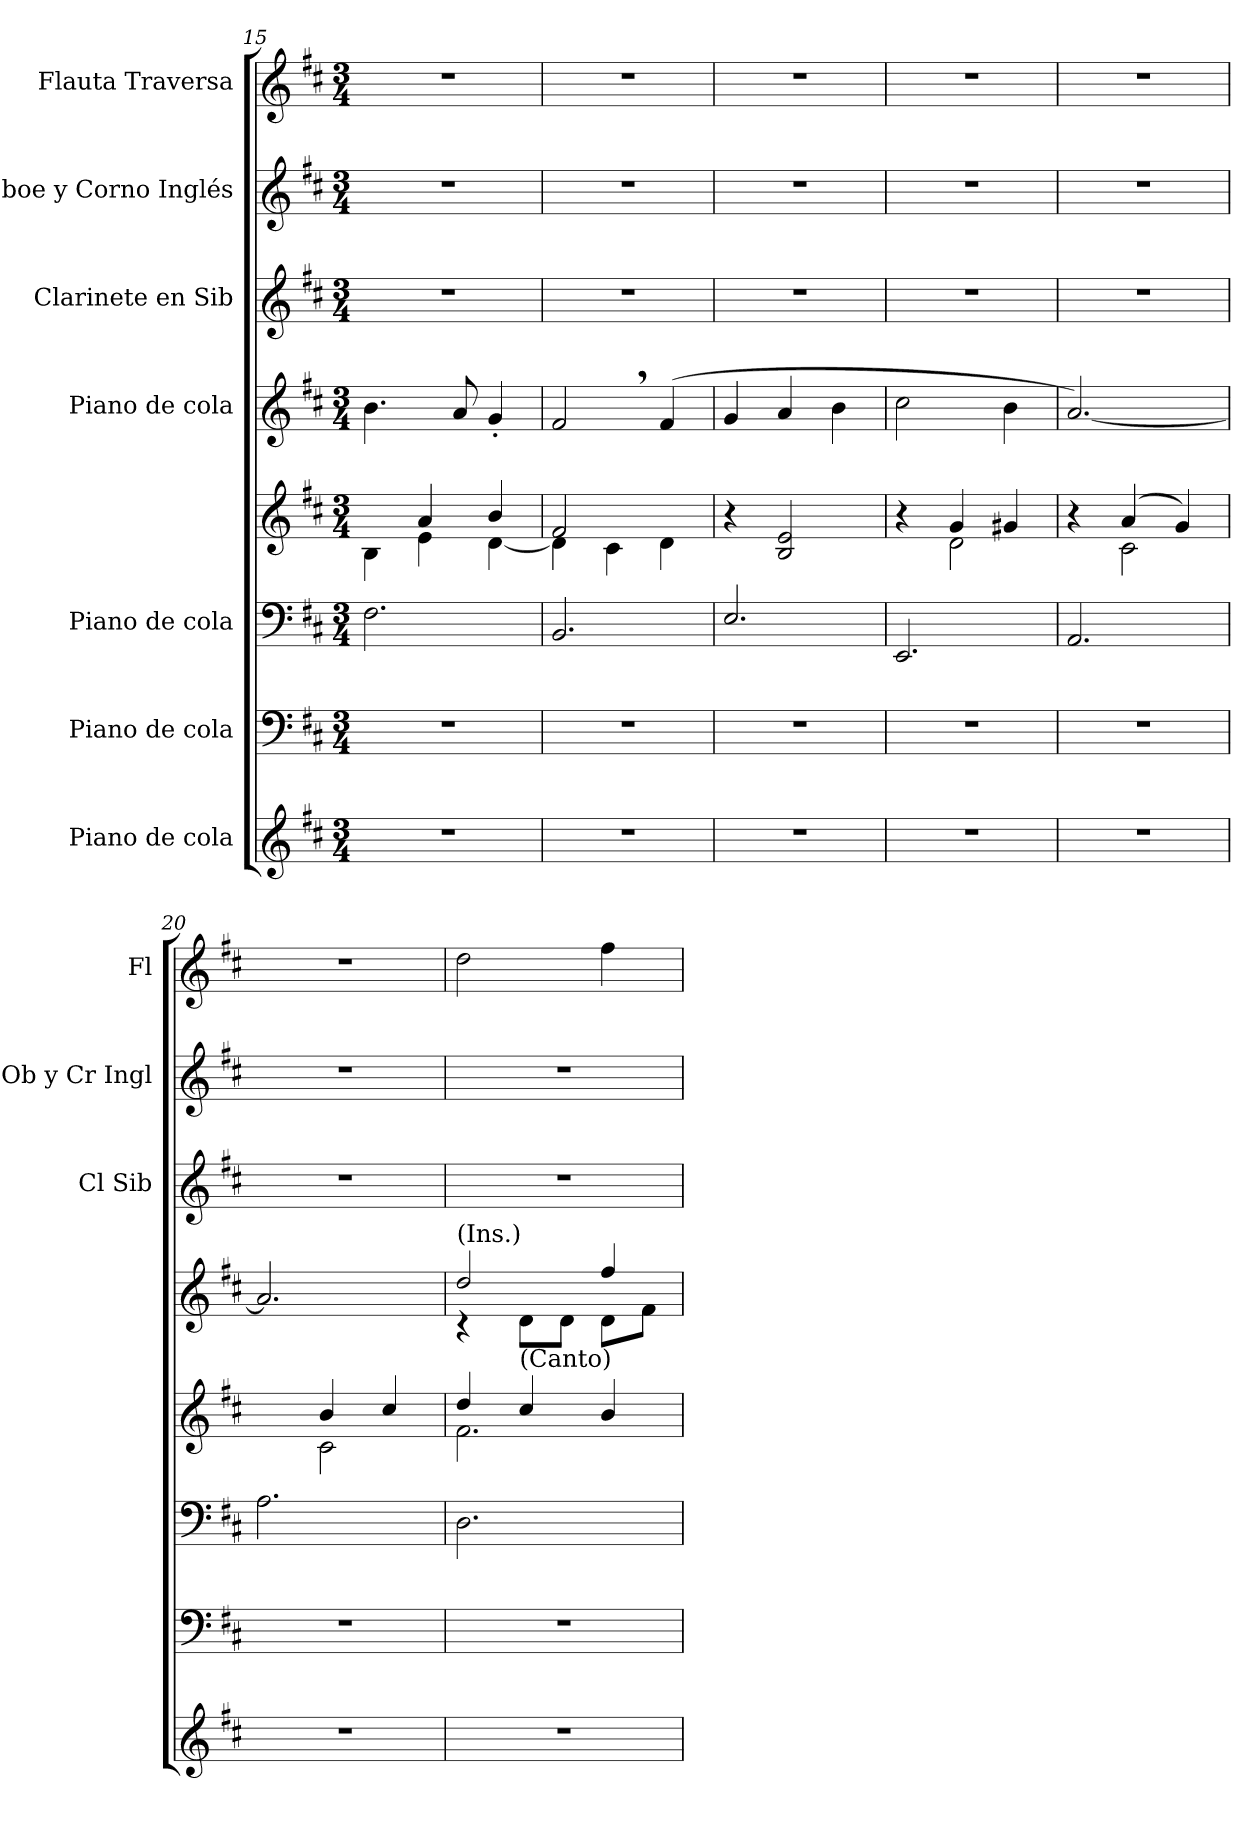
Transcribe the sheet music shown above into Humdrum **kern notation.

**kern	**kern	**kern	**kern	**kern	**kern	**kern	**kern
*part7	*part6	*part5	*part5	*part4	*part3	*part2	*part1
*staff8	*staff7	*staff6	*staff5	*staff4	*staff3	*staff2	*staff1
*I"Piano de cola	*I"Piano de cola	*I"Piano de cola	*	*I"Piano de cola	*I"Clarinete en Sib	*I"Oboe y Corno Inglés	*I"Flauta Traversa
*	*	*	*	*	*I'Cl Sib	*I'Ob y Cr Ingl	*I'Fl
*clefG2	*clefF4	*clefF4	*clefG2	*clefG2	*clefG2	*clefG2	*clefG2
*k[f#c#]	*k[f#c#]	*k[f#c#]	*k[f#c#]	*k[f#c#]	*k[f#c#]	*k[f#c#]	*k[f#c#]
*M3/4	*M3/4	*M3/4	*M3/4	*M3/4	*M3/4	*M3/4	*M3/4
=15	=15	=15	=15	=15	=15	=15	=15
*	*	*	*^	*	*	*	*
2.r	2.r	2.F#\	4ryy	4B\	4.b\	2.r	2.r	2.r
.	.	.	4a/	4e\	.	.	.	.
.	.	.	.	.	8a/	.	.	.
.	.	.	4b/	[4d\	4g'/	.	.	.
=16	=16	=16	=16	=16	=16	=16	=16	=16
2.r	2.r	2.BB/	2f#/	4d\]	2f#,/	2.r	2.r	2.r
.	.	.	.	4c#\	.	.	.	.
.	.	.	4ryy	4d\	(>4f#/	.	.	.
*	*	*	*v	*v	*	*	*	*
=17	=17	=17	=17	=17	=17	=17	=17
2.r	2.r	2.E/	4r	4g/	2.r	2.r	2.r
.	.	.	2B/ 2e/	4a/	.	.	.
.	.	.	.	4b\	.	.	.
=18	=18	=18	=18	=18	=18	=18	=18
*	*	*	*^	*	*	*	*
2.r	2.r	2.EE/	4ryy	4r	2cc#\	2.r	2.r	2.r
.	.	.	4g/	2d\	.	.	.	.
.	.	.	4g#X/	.	4b\	.	.	.
=19	=19	=19	=19	=19	=19	=19	=19	=19
2.r	2.r	2.AA/	4ryy	4r	[2.a/)	2.r	2.r	2.r
.	.	.	(>4a/	2c#\	.	.	.	.
.	.	.	4g/)	.	.	.	.	.
=20	=20	=20	=20	=20	=20	=20	=20	=20
2.r	2.r	2.A\	4ryy	4ryy	2.a/]	2.r	2.r	2.r
.	.	.	4b/	2c#\	.	.	.	.
.	.	.	4cc#/	.	.	.	.	.
!!LO:PB:g=z
=21	=21	=21	=21	=21	=21	=21	=21	=21
*	*	*	*	*	*^	*	*	*
!	!	!	!	!	!LO:TX:a:t=(Ins.)	!	!	!	!
2.r	2.r	2.D\	4dd/	2.f#\	2dd/	4r	2.r	2.r	2dd\
!	!	!	!	!	!	!LO:TX:b:t=(Canto)	!	!	!
.	.	.	4cc#/	.	.	8d\L	.	.	.
.	.	.	.	.	.	8d\J	.	.	.
.	.	.	4b/	.	4ff#/	8d\L	.	.	4ff#\
.	.	.	.	.	.	8f#\J	.	.	.
*	*	*	*v	*v	*	*	*	*	*
*	*	*	*	*v	*v	*	*	*
=	=	=	=	=	=	=	=
*-	*-	*-	*-	*-	*-	*-	*-
